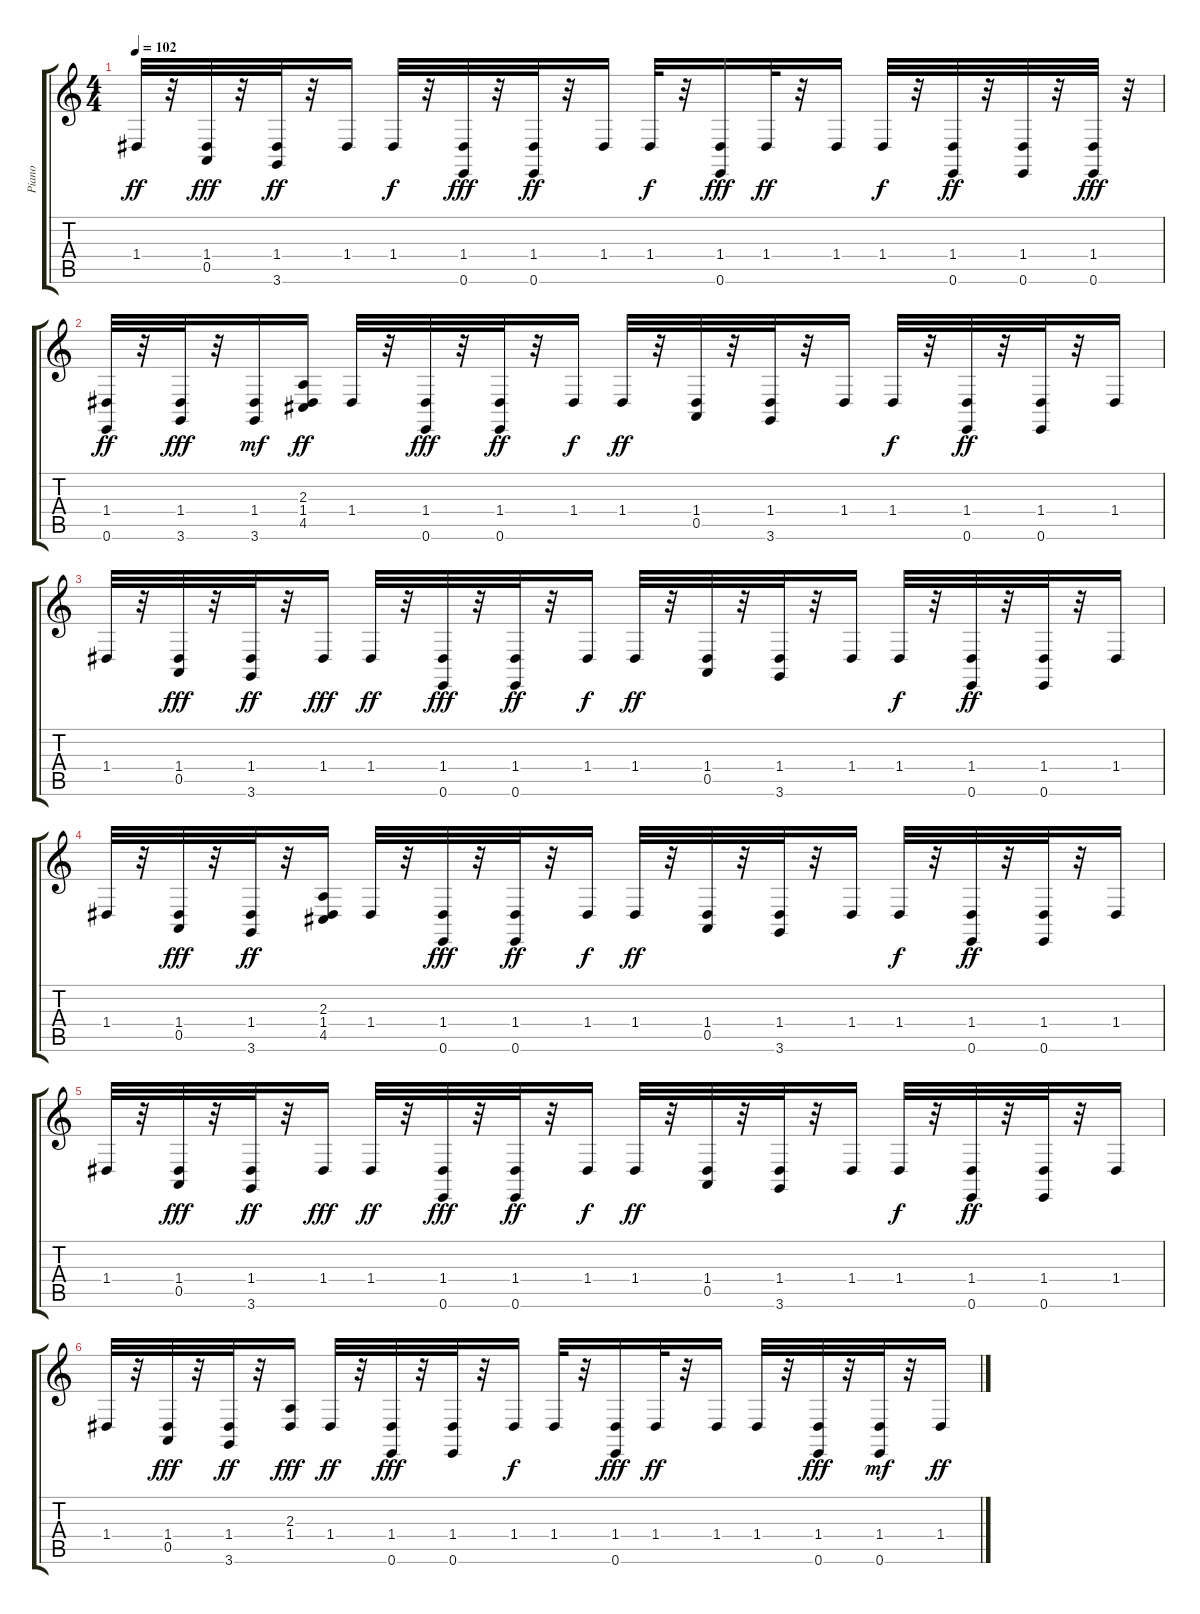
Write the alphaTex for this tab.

\track ("Piano" "Piano") {instrument acousticgrandpiano}
\staff {score tabs}
\tuning (E4 B3 G3 D3 A2 E2) {hide}
\ts (4 4)
\tempo 102
\clef g2
\ks c
1.4.32{dy ff} r.32 (1.4 0.5).32{dy fff} r.32 (1.4 3.6).32{dy ff} r.32 1.4.16 1.4.32{dy f} r.32 (1.4 0.6).32{dy fff} r.32 (1.4 0.6).32{dy ff} r.32 1.4.16 1.4.32{dy f} r.32 (1.4 0.6).16{dy fff} 1.4.32{dy ff} r.32 1.4.16 1.4.32{dy f} r.32 (1.4 0.6).32{dy ff} r.32 (1.4 0.6).32 r.32 (1.4 0.6).32{dy fff} r.32 |
(1.4 0.6).32{dy ff} r.32 (1.4 3.6).32{dy fff} r.32 (1.4 3.6).16{dy mf} (2.3 1.4 4.5).16{dy ff} 1.4.32 r.32 (1.4 0.6).32{dy fff} r.32 (1.4 0.6).32{dy ff} r.32 1.4.16{dy f} 1.4.32{dy ff} r.32 (1.4 0.5).32 r.32 (1.4 3.6).32 r.32 1.4.16 1.4.32{dy f} r.32 (1.4 0.6).32{dy ff} r.32 (1.4 0.6).32 r.32 1.4.16 |
1.4.32 r.32 (1.4 0.5).32{dy fff} r.32 (1.4 3.6).32{dy ff} r.32 1.4.16{dy fff} 1.4.32{dy ff} r.32 (1.4 0.6).32{dy fff} r.32 (1.4 0.6).32{dy ff} r.32 1.4.16{dy f} 1.4.32{dy ff} r.32 (1.4 0.5).32 r.32 (1.4 3.6).32 r.32 1.4.16 1.4.32{dy f} r.32 (1.4 0.6).32{dy ff} r.32 (1.4 0.6).32 r.32 1.4.16 |
1.4.32 r.32 (1.4 0.5).32{dy fff} r.32 (1.4 3.6).32{dy ff} r.32 (2.3 1.4 4.5).16 1.4.32 r.32 (1.4 0.6).32{dy fff} r.32 (1.4 0.6).32{dy ff} r.32 1.4.16{dy f} 1.4.32{dy ff} r.32 (1.4 0.5).32 r.32 (1.4 3.6).32 r.32 1.4.16 1.4.32{dy f} r.32 (1.4 0.6).32{dy ff} r.32 (1.4 0.6).32 r.32 1.4.16 |
1.4.32 r.32 (1.4 0.5).32{dy fff} r.32 (1.4 3.6).32{dy ff} r.32 1.4.16{dy fff} 1.4.32{dy ff} r.32 (1.4 0.6).32{dy fff} r.32 (1.4 0.6).32{dy ff} r.32 1.4.16{dy f} 1.4.32{dy ff} r.32 (1.4 0.5).32 r.32 (1.4 3.6).32 r.32 1.4.16 1.4.32{dy f} r.32 (1.4 0.6).32{dy ff} r.32 (1.4 0.6).32 r.32 1.4.16 |
1.4.32 r.32 (1.4 0.5).32{dy fff} r.32 (1.4 3.6).32{dy ff} r.32 (2.3 1.4).16{dy fff} 1.4.32{dy ff} r.32 (1.4 0.6).32{dy fff} r.32 (1.4 0.6).32 r.32 1.4.16{dy f} 1.4.32 r.32 (1.4 0.6).16{dy fff} 1.4.32{dy ff} r.32 1.4.16 1.4.32 r.32 (1.4 0.6).32{dy fff} r.32 (1.4 0.6).32{dy mf} r.32 1.4.16{dy ff}
